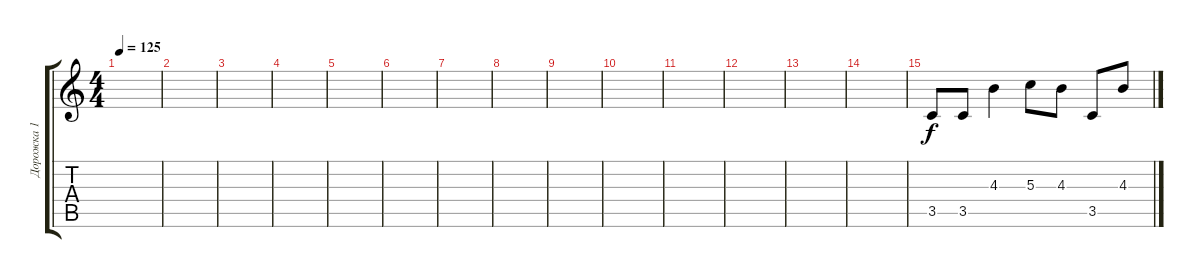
\track ("Дорожка 1" "Дорожка 1") {instrument electricguitarclean}
\staff {score tabs}
\tuning (E4 B3 G3 D3 A2 E2) {hide}
\ts (4 4)
\tempo 125
\clef g2
\ks c
|
|
|
|
|
|
|
|
|
|
|
|
|
|
3.5.8 3.5.8 4.3.4 5.3.8 4.3.8 3.5.8 4.3.8
